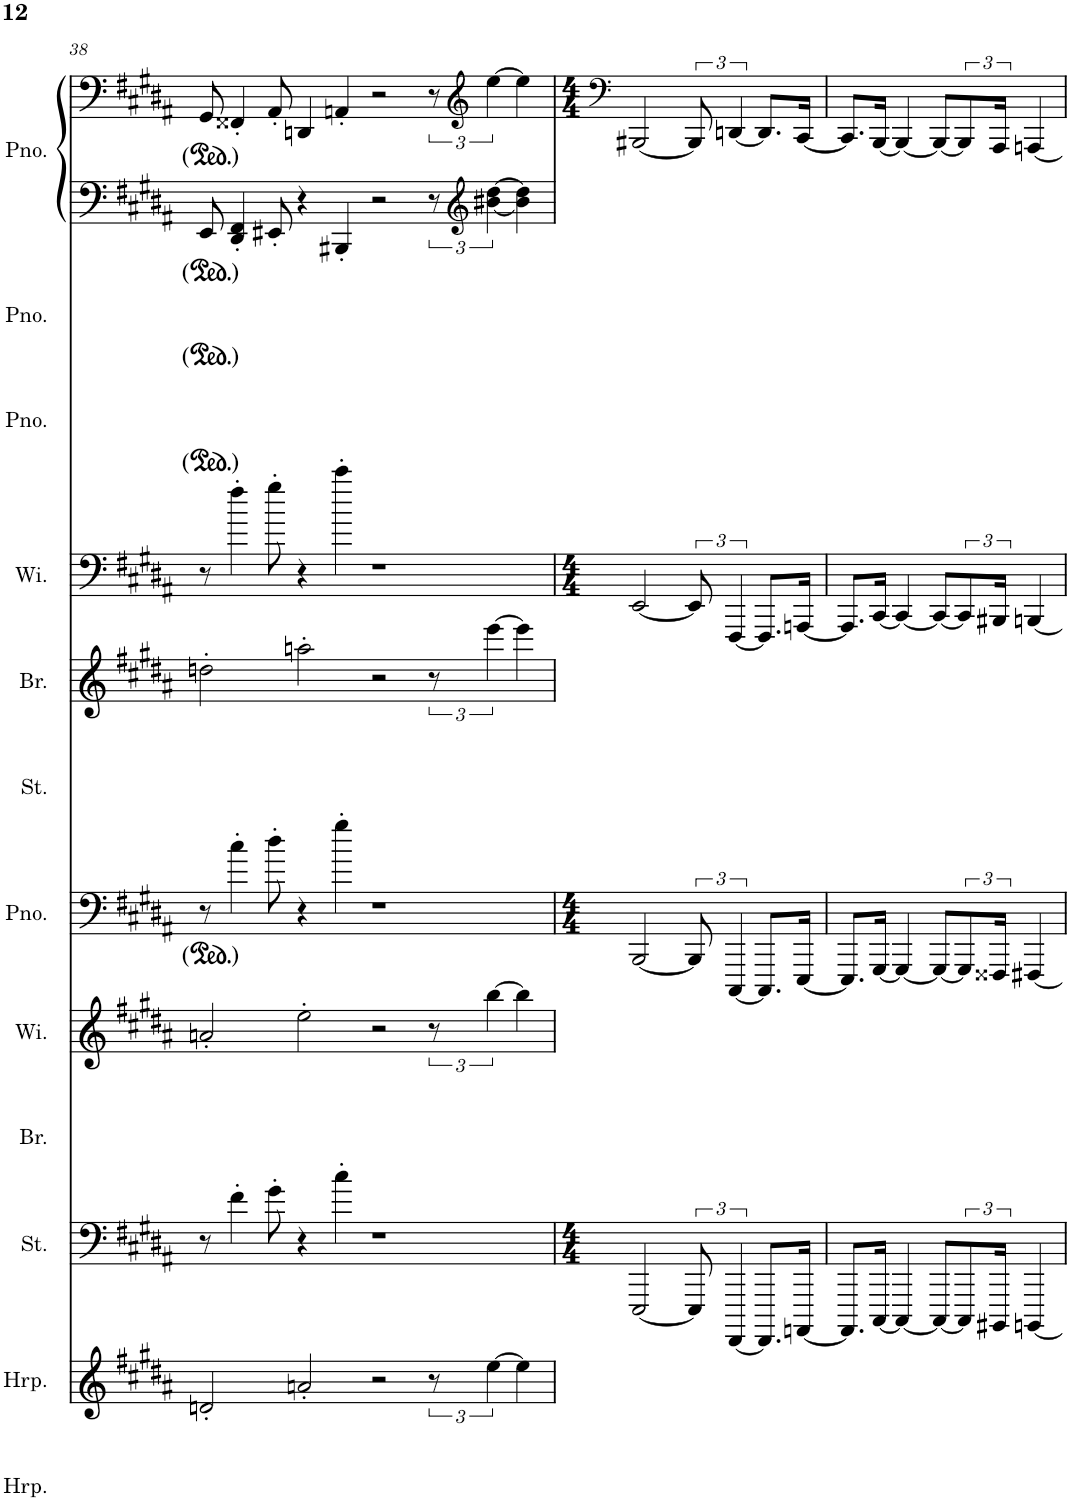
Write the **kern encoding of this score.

**kern	**kern	**kern	**kern	**kern	**kern	**kern	**kern	**kern	**kern	**kern	**kern	**kern
*part12	*part11	*part10	*part9	*part8	*part7	*part6	*part5	*part4	*part3	*part2	*part1	*part1
*staff13	*staff12	*staff11	*staff10	*staff9	*staff8	*staff7	*staff6	*staff5	*staff4	*staff3	*staff2	*staff1
*I"Harp	*I"Harp	*I"Strings	*I"Brass	*I"Winds	*I"Piano	*I"Strings	*I"Brass	*I"Winds	*I"Piano	*I"Piano	*I"Piano	*
*I'Hrp.	*I'Hrp.	*I'St.	*I'Br.	*I'Wi.	*I'Pno.	*I'St.	*I'Br.	*I'Wi.	*I'Pno.	*I'Pno.	*I'Pno.	*
!!LO:PB:g=z
*clefG2	*clefG2	*clefF4	*clefG2	*clefG2	*clefF4	*clefG2	*clefG2	*clefF4	*clefG2	*clefG2	*clefF4	*clefF4
*k[f#c#g#d#a#]	*k[f#c#g#d#a#]	*k[f#c#g#d#a#]	*k[f#c#g#d#a#]	*k[f#c#g#d#a#]	*k[f#c#g#d#a#]	*k[f#c#g#d#a#]	*k[f#c#g#d#a#]	*k[f#c#g#d#a#]	*k[f#c#g#d#a#]	*k[f#c#g#d#a#]	*k[f#c#g#d#a#]	*k[f#c#g#d#a#]
*M4/2	*M4/2	*M4/2	*M4/2	*M4/2	*M4/2	*M4/2	*M4/2	*M4/2	*M4/2	*M4/2	*M4/2	*M4/2
=38	=38	=38	=38	=38	=38	=38	=38	=38	=38	=38	=38	=38
0r	2dn'/	8r	0r	2an'/	8r	0r	2ddn'\	8r	0r	0r	8EE/	8GG#/
.	.	4f#'\	.	.	4cc#'\	.	.	4ff#'\	.	.	4DD#/' 4FF#/'	4FF##X'/
.	.	8g#'\	.	.	8dd#'\	.	.	8gg#'\	.	.	8EE#X'/	8AA#'/
.	2an'/	4r	.	2ee'\	4r	.	2aan'\	4r	.	.	4r	4DDn/
.	.	4cc#'\	.	.	4gg#'\	.	.	4ccc#'\	.	.	4BBB#X'/	4AAn'/
.	2r	1r	.	2r	1r	.	2r	1r	.	.	2r	2r
.	12r	.	.	12r	.	.	12r	.	.	.	12r	12r
*	*	*	*	*	*	*	*	*	*	*	*clefG2	*clefG2
.	[6ee\	.	.	[6bb\	.	.	[6eee\	.	.	.	[6b#X\ [6dd#\	[6ee\
.	4ee\]	.	.	4bb\]	.	.	4eee\]	.	.	.	4b#\] 4dd#\]	4ee\]
=39	=39	=39	=39	=39	=39	=39	=39	=39	=39	=39	=39	=39
*	*	*	*	*	*	*	*	*	*	*	*	*clefF4
*M4/4	*M4/4	*M4/4	*M4/4	*M4/4	*M4/4	*M4/4	*M4/4	*M4/4	*M4/4	*M4/4	*M4/4	*M4/4
1r	1r	[2EEE/	1r	1r	[2BBB/	1r	1r	[2EE/	1r	1r	1r	[2BBB#X/
.	.	12EEE/]	.	.	12BBB/]	.	.	12EE/]	.	.	.	12BBB#/]
.	.	[6FFFF#/	.	.	[6CCC#/	.	.	[6FFF#/	.	.	.	[6DDn/
.	.	8.FFFF#/L]	.	.	8.CCC#/L]	.	.	8.FFF#/L]	.	.	.	8.DD/L]
.	.	[16AAAAn/Jk	.	.	[16EEE/Jk	.	.	[16AAAn/Jk	.	.	.	[16CC#/Jk
=40	=40	=40	=40	=40	=40	=40	=40	=40	=40	=40	=40	=40
1r	1r	8.AAAA/L]	1r	1r	8.EEE/L]	1r	1r	8.AAA/L]	1r	1r	1r	8.CC#/L]
.	.	[16CCC#/Jk	.	.	[16GGG#/Jk	.	.	[16CC#/Jk	.	.	.	[16BBB/Jk
.	.	4CCC#/_	.	.	4GGG#/_	.	.	4CC#/_	.	.	.	4BBB/_
.	.	8CCC#/L_	.	.	8GGG#/L_	.	.	8CC#/L_	.	.	.	8BBB/L_
.	.	12CCC#/]	.	.	12GGG#/]	.	.	12CC#/]	.	.	.	12BBB/]
.	.	24BBBB#X/Jk	.	.	24FFF##X/Jk	.	.	24BBB#X/Jk	.	.	.	24AAA#/Jk
.	.	[4BBBBn/	.	.	[4FFF#X/	.	.	[4BBBn/	.	.	.	[4AAAn/
=	=	=	=	=	=	=	=	=	=	=	=	=
*-	*-	*-	*-	*-	*-	*-	*-	*-	*-	*-	*-	*-
